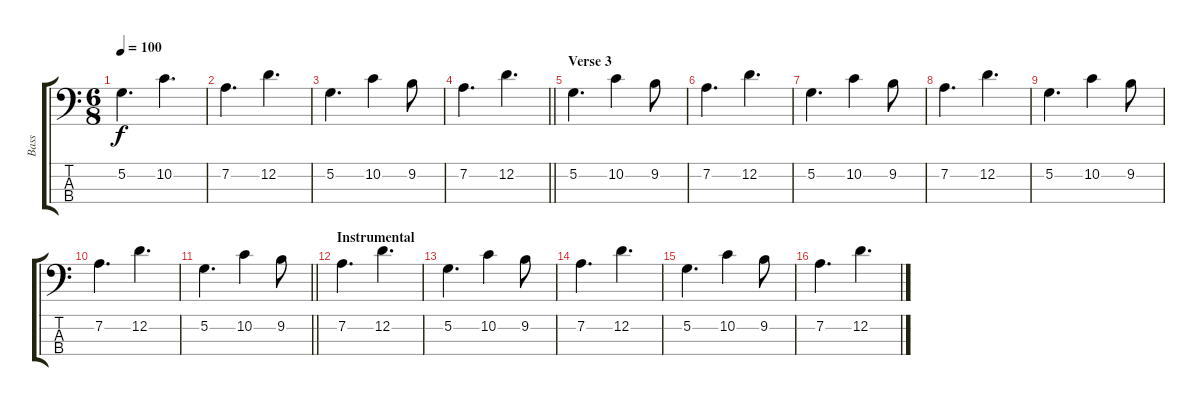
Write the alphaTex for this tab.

\track ("Bass" "Bass") {instrument electricbassfinger}
\staff {score tabs}
\tuning (G2 D2 A1 E1) {hide}
\ts (6 8)
\tempo 100
\clef f4
\ks c
5.2.4{d dy f} 10.2.4{d} |
7.2.4{d} 12.2.4{d} |
5.2.4{d} 10.2.4 9.2.8 |
\barLineRight lightlight
7.2.4{d} 12.2.4{d} |
\section ("" "Verse 3")
5.2.4{d} 10.2.4 9.2.8 |
7.2.4{d} 12.2.4{d} |
5.2.4{d} 10.2.4 9.2.8 |
7.2.4{d} 12.2.4{d} |
5.2.4{d} 10.2.4 9.2.8 |
7.2.4{d} 12.2.4{d} |
\barLineRight lightlight
5.2.4{d} 10.2.4 9.2.8 |
\section ("" "Instrumental")
7.2.4{d} 12.2.4{d} |
5.2.4{d} 10.2.4 9.2.8 |
7.2.4{d} 12.2.4{d} |
5.2.4{d} 10.2.4 9.2.8 |
7.2.4{d} 12.2.4{d}
